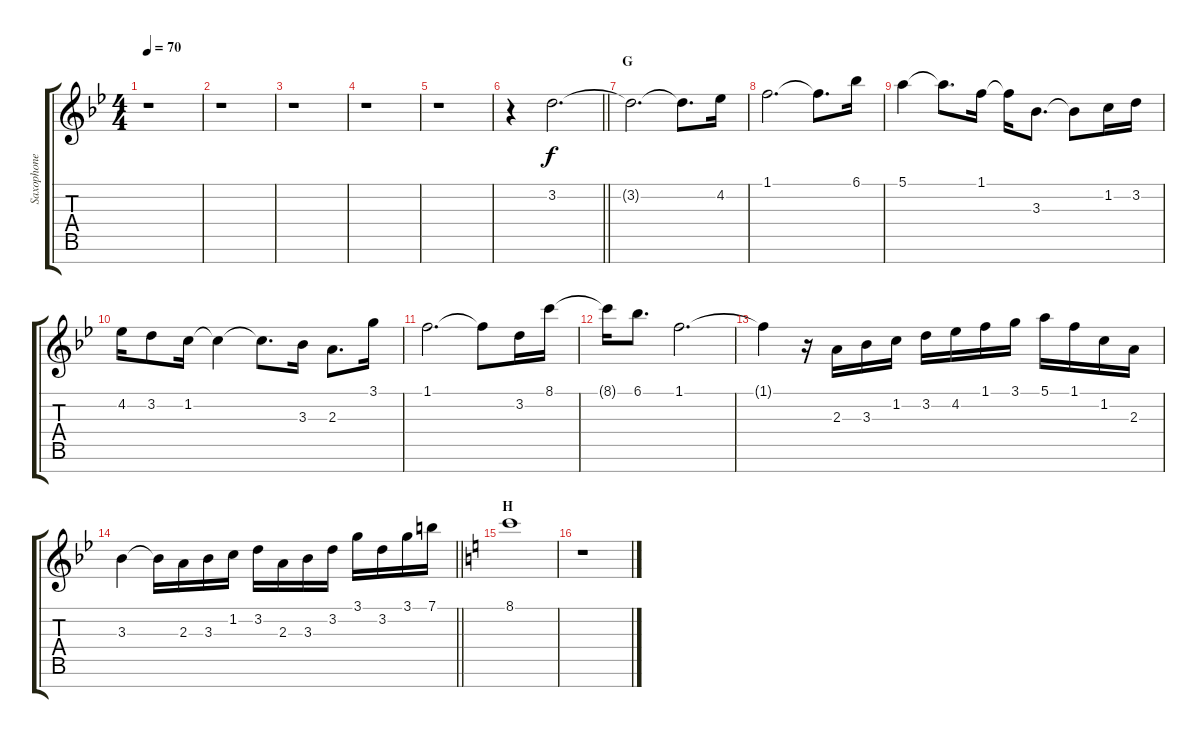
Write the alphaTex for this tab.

\track ("Saxophone" "Saxophone") {instrument altosax}
\staff {score tabs}
\tuning (E5 B4 G4 D4 A3 E3 B2) {hide}
\ts (4 4)
\tempo 70
\clef g2
\ks bb
r.1{dy f} |
r.1 |
r.1 |
r.1 |
r.1 |
\barLineRight lightlight
r.4 3.2.2{d} |
\section ("" "G")
3.2{t}.2{d} 3.2{t}.8{d} 4.2.16 |
1.1.2{d} 1.1{t}.8{d} 6.1.16 |
5.1.4 5.1{t}.8{d} 1.1.16 1.1{t}.16 3.3.8{d} 3.3{t}.8 1.2.16 3.2.16 |
4.2.16 3.2.8 1.2.16 1.2{t}.4 1.2{t}.8{d} 3.3.16 2.3.8{d} 3.1.16 |
1.1.2{d} 1.1{t}.8 3.2.16 8.1.16 |
8.1{t}.16 6.1.8{d} 1.1.2{d} |
1.1{t}.4 r.16 2.3.16 3.3.16 1.2.16 3.2.16 4.2.16 1.1.16 3.1.16 5.1.16 1.1.16 1.2.16 2.3.16 |
\barLineRight lightlight
3.3.4 3.3{t}.16 2.3.16 3.3.16 1.2.16 3.2.16 2.3.16 3.3.16 3.2.16 3.1.16 3.2.16 3.1.16 7.1.16 |
\section ("" "H")
\ks c
8.1.1 |
r.1
